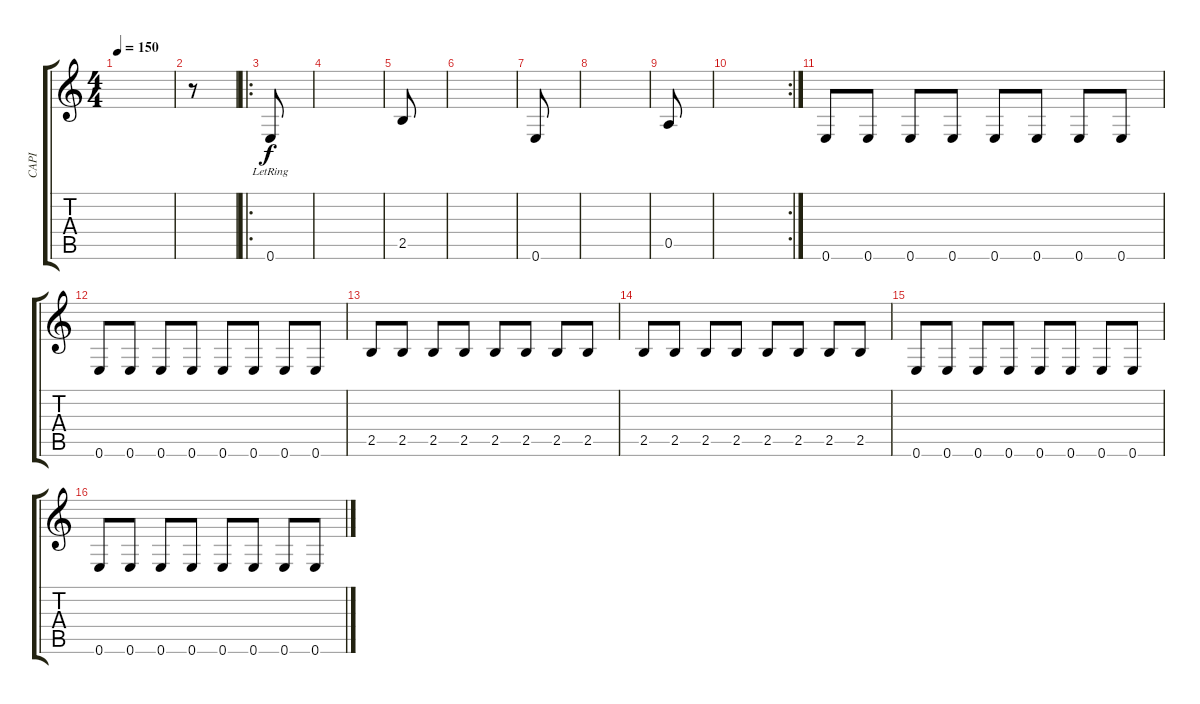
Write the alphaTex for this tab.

\track ("CAPI" "CAPI") {instrument electricbasspick}
\staff {score tabs}
\tuning (E4 B3 G3 D3 A2 E2) {hide}
\ts (4 4)
\tempo 150
\clef g2
\ks c
|
r.8 |
\ro
0.6{lr}.8 |
|
2.5.8 |
|
0.6.8 |
|
0.5.8 |
\rc 2
|
0.6.8 0.6.8 0.6.8 0.6.8 0.6.8 0.6.8 0.6.8 0.6.8 |
0.6.8 0.6.8 0.6.8 0.6.8 0.6.8 0.6.8 0.6.8 0.6.8 |
2.5.8 2.5.8 2.5.8 2.5.8 2.5.8 2.5.8 2.5.8 2.5.8 |
2.5.8 2.5.8 2.5.8 2.5.8 2.5.8 2.5.8 2.5.8 2.5.8 |
0.6.8 0.6.8 0.6.8 0.6.8 0.6.8 0.6.8 0.6.8 0.6.8 |
0.6.8 0.6.8 0.6.8 0.6.8 0.6.8 0.6.8 0.6.8 0.6.8
